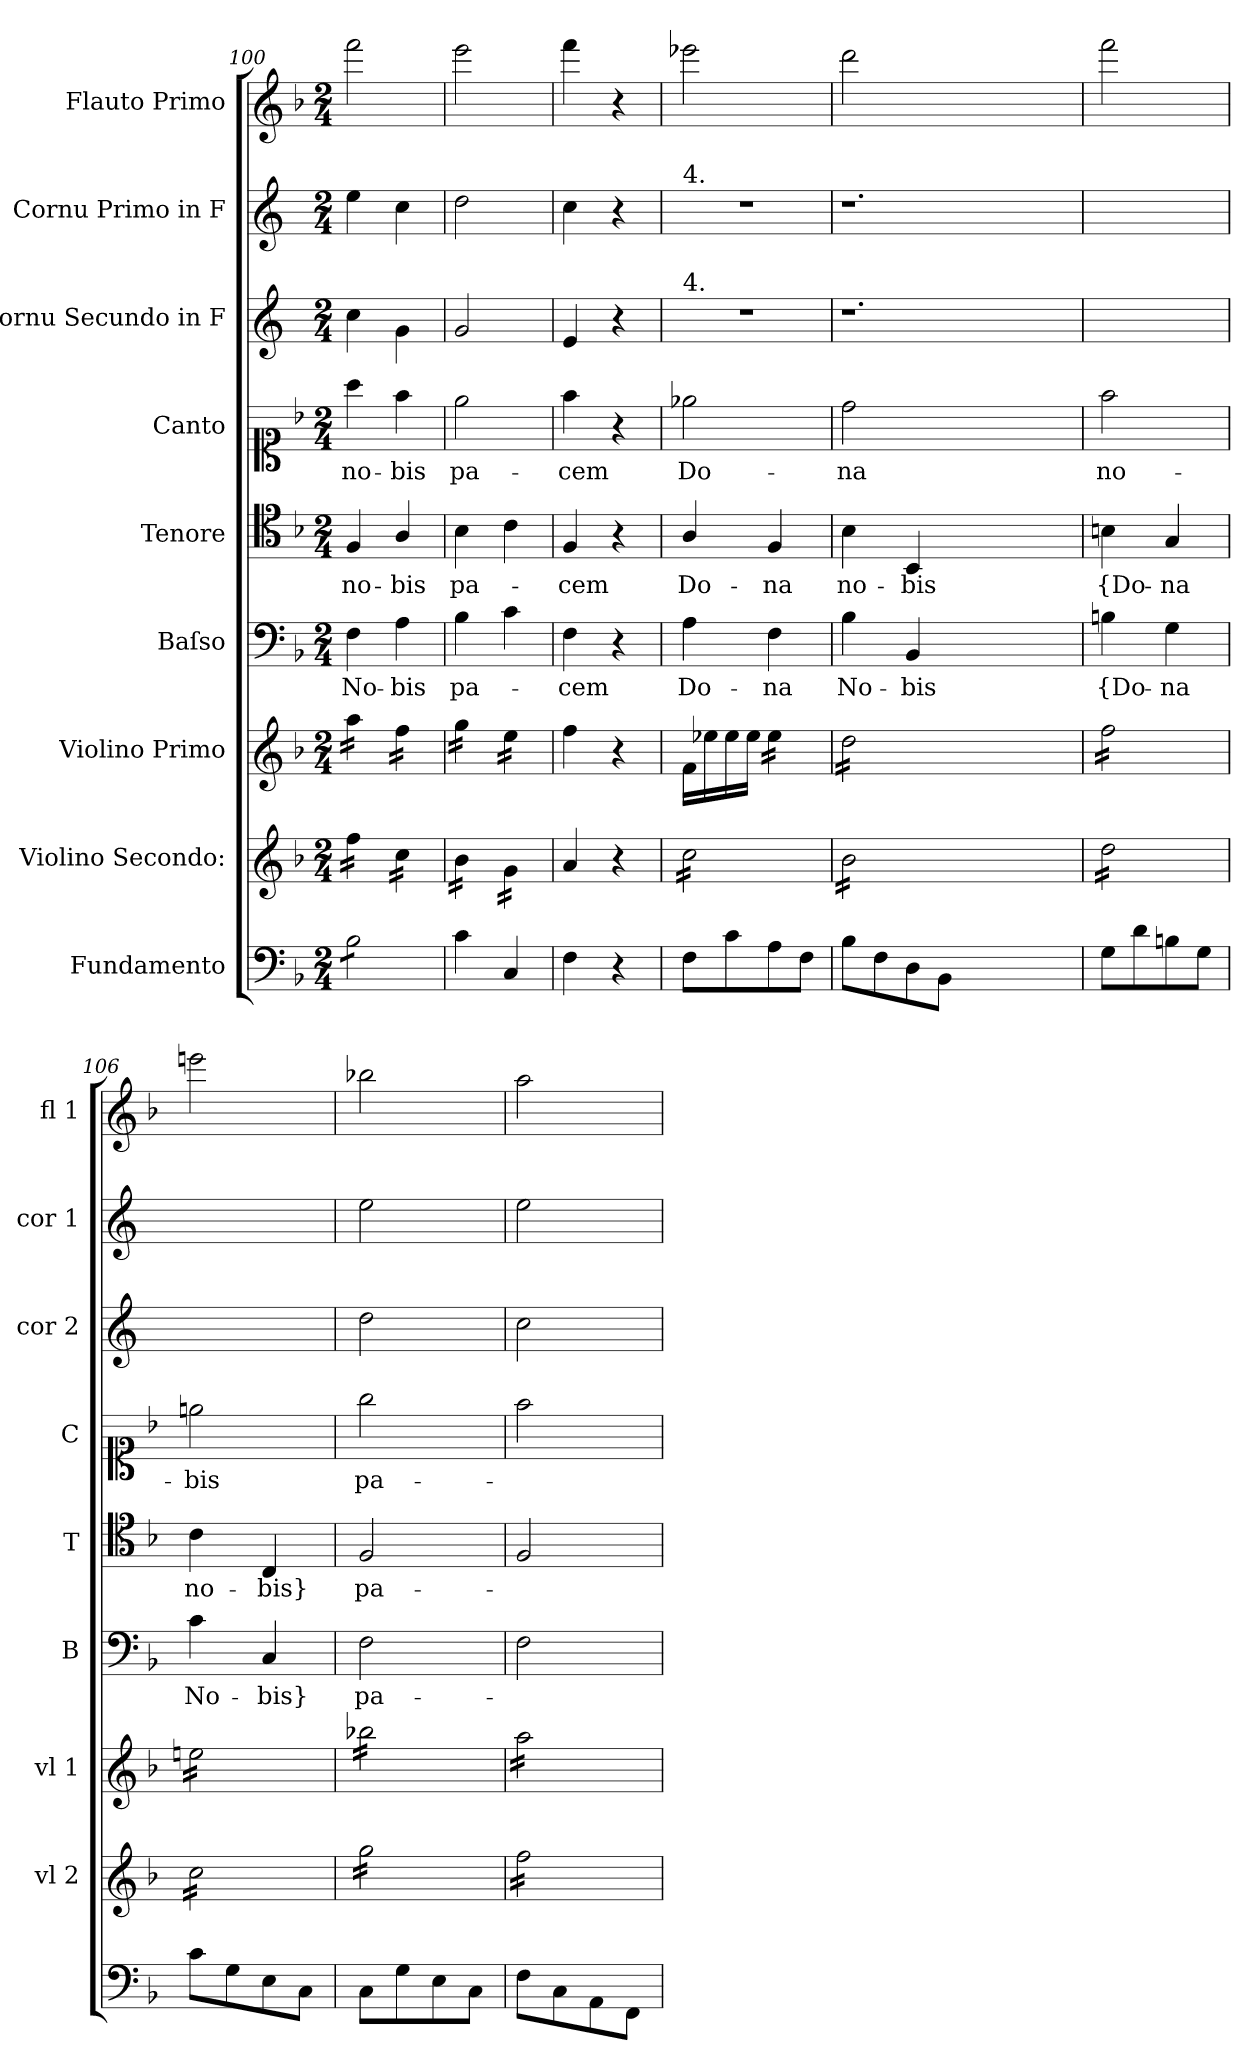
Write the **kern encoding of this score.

**kern	**kern	**kern	**kern	**text	**kern	**text	**kern	**text	**kern	**kern	**kern
*part9	*part8	*part7	*part6	*part6	*part5	*part5	*part4	*part4	*part3	*part2	*part1
*staff9	*staff8	*staff7	*staff6	*staff6	*staff5	*staff5	*staff4	*staff4	*staff3	*staff2	*staff1
*I"Fundamento	*I"Violino Secondo:	*I"Violino Primo	*I"Baſso	*	*I"Tenore	*	*I"Canto	*	*I"Cornu Secundo in F	*I"Cornu Primo in F	*I"Flauto Primo
*	*I'vl 2	*I'vl 1	*I'B	*	*I'T	*	*I'C	*	*I'cor 2	*I'cor 1	*I'fl 1
*clefF4	*clefG2	*clefG2	*clefF4	*	*clefC4	*	*clefC1	*	*clefG2	*clefG2	*clefG2
*	*	*	*	*	*	*	*	*	*ITrd4c7	*ITrd4c7	*
*k[b-]	*k[b-]	*k[b-]	*k[b-]	*	*k[b-]	*	*k[b-]	*	*k[b-]	*k[b-]	*k[b-]
*F:	*F:	*F:	*F:	*	*F:	*	*F:	*	*F:	*F:	*F:
*M2/4	*M2/4	*M2/4	*M2/4	*	*M2/4	*	*M2/4	*	*M2/4	*M2/4	*M2/4
=100	=100	=100	=100	=100	=100	=100	=100	=100	=100	=100	=100
*tremolo	*	*	*	*	*	*	*	*	*	*	*
*	*tremolo	*	*	*	*	*	*	*	*	*	*
*	*	*tremolo	*	*	*	*	*	*	*	*	*
8B-\L	16ff\LL	16aa\LL	4F\	No-	4F/	no-	4aa\	no-	4f\	4a\	2fff\
.	16ff\	16aa\	.	.	.	.	.	.	.	.	.
8B-\	16ff\	16aa\	.	.	.	.	.	.	.	.	.
.	16ff\JJ	16aa\JJ	.	.	.	.	.	.	.	.	.
8B-\	16cc\LL	16ff\LL	4A\	-bis	4A/	-bis	4ff\	-bis	4c\	4f\	.
.	16cc\	16ff\	.	.	.	.	.	.	.	.	.
8B-\J	16cc\	16ff\	.	.	.	.	.	.	.	.	.
*Xtremolo	*	*	*	*	*	*	*	*	*	*	*
.	16cc\JJ	16ff\JJ	.	.	.	.	.	.	.	.	.
=101	=101	=101	=101	=101	=101	=101	=101	=101	=101	=101	=101
4c\	16b-\LL	16gg\LL	4B-\	pa-	4B-\	pa-	2ee\	pa-	2c/	2g\	2eee\
.	16b-\	16gg\	.	.	.	.	.	.	.	.	.
.	16b-\	16gg\	.	.	.	.	.	.	.	.	.
.	16b-\JJ	16gg\JJ	.	.	.	.	.	.	.	.	.
4C/	16g\LL	16ee\LL	4c\	.	4c\	.	.	.	.	.	.
.	16g\	16ee\	.	.	.	.	.	.	.	.	.
.	16g\	16ee\	.	.	.	.	.	.	.	.	.
.	16g\JJ	16ee\JJ	.	.	.	.	.	.	.	.	.
*	*	*Xtremolo	*	*	*	*	*	*	*	*	*
*	*Xtremolo	*	*	*	*	*	*	*	*	*	*
=102	=102	=102	=102	=102	=102	=102	=102	=102	=102	=102	=102
4F\	4a/	4ff\	4F\	-cem	4F/	-cem	4ff\	-cem	4A/	4f\	4fff\
4r	4r	4r	4r	.	4r	.	4r	.	4r	4r	4r
=103	=103	=103	=103	=103	=103	=103	=103	=103	=103	=103	=103
!	!	!	!	!	!	!	!	!	!	!LO:TX:a:t=4.	!
!	!	!	!	!	!	!	!	!	!LO:TX:a:t=4.	!	!
*	*tremolo	*	*	*	*	*	*	*	*	*	*
8F\L	16cc\LL	16f\LL	4A\	Do-	4A/	Do-	2ee-X\	Do-	2r	2r	2eee-X\
.	16cc\	16ee-X\	.	.	.	.	.	.	.	.	.
8c\	16cc\	16ee-\	.	.	.	.	.	.	.	.	.
.	16cc\	16ee-\JJ	.	.	.	.	.	.	.	.	.
*	*	*tremolo	*	*	*	*	*	*	*	*	*
8A\	16cc\	16ee-\LL	4F\	-na	4F/	-na	.	.	.	.	.
.	16cc\	16ee-\	.	.	.	.	.	.	.	.	.
8F\J	16cc\	16ee-\	.	.	.	.	.	.	.	.	.
.	16cc\JJ	16ee-\JJ	.	.	.	.	.	.	.	.	.
=104	=104	=104	=104	=104	=104	=104	=104	=104	=104	=104	=104
8B-\L	16b-\LL	16dd\LL	4B-\	No-	4B-\	no-	2dd\	-na	1.r	1.r	2ddd\
.	16b-\	16dd\	.	.	.	.	.	.	.	.	.
8F\	16b-\	16dd\	.	.	.	.	.	.	.	.	.
.	16b-\	16dd\	.	.	.	.	.	.	.	.	.
8D\	16b-\	16dd\	4BB-/	-bis	4BB-/	-bis	.	.	.	.	.
.	16b-\	16dd\	.	.	.	.	.	.	.	.	.
8BB-\J	16b-\	16dd\	.	.	.	.	.	.	.	.	.
.	16b-\JJ	16dd\JJ	.	.	.	.	.	.	.	.	.
1ryy	1ryy	1ryy	1ryy	.	1ryy	.	1ryy	.	.	.	1ryy
=105	=105	=105	=105	=105	=105	=105	=105	=105	=105	=105	=105
8G\L	16dd\LL	16ff\LL	4Bn\	{Do-	4Bn\	{Do-	2ff\	no-	2ryy	2ryy	2fff\
.	16dd\	16ff\	.	.	.	.	.	.	.	.	.
8d\	16dd\	16ff\	.	.	.	.	.	.	.	.	.
.	16dd\	16ff\	.	.	.	.	.	.	.	.	.
8Bn\	16dd\	16ff\	4G\	-na	4G/	-na	.	.	.	.	.
.	16dd\	16ff\	.	.	.	.	.	.	.	.	.
8G\J	16dd\	16ff\	.	.	.	.	.	.	.	.	.
.	16dd\JJ	16ff\JJ	.	.	.	.	.	.	.	.	.
=106	=106	=106	=106	=106	=106	=106	=106	=106	=106	=106	=106
8c\L	16cc\LL	16een\LL	4c\	No-	4c\	no-	2een\	-bis	2ryy	2ryy	2eeen\
.	16cc\	16een\	.	.	.	.	.	.	.	.	.
8G\	16cc\	16een\	.	.	.	.	.	.	.	.	.
.	16cc\	16een\	.	.	.	.	.	.	.	.	.
8E\	16cc\	16een\	4C/	-bis}	4C/	-bis}	.	.	.	.	.
.	16cc\	16een\	.	.	.	.	.	.	.	.	.
8C\J	16cc\	16een\	.	.	.	.	.	.	.	.	.
.	16cc\JJ	16een\JJ	.	.	.	.	.	.	.	.	.
=107	=107	=107	=107	=107	=107	=107	=107	=107	=107	=107	=107
8C\L	16gg\LL	16bb-X\LL	2F\	pa-	2F/	pa-	2gg\	pa-	2g\	2a\	2bb-X\
.	16gg\	16bb-X\	.	.	.	.	.	.	.	.	.
8G\	16gg\	16bb-X\	.	.	.	.	.	.	.	.	.
.	16gg\	16bb-X\	.	.	.	.	.	.	.	.	.
8E\	16gg\	16bb-X\	.	.	.	.	.	.	.	.	.
.	16gg\	16bb-X\	.	.	.	.	.	.	.	.	.
8C\J	16gg\	16bb-X\	.	.	.	.	.	.	.	.	.
.	16gg\JJ	16bb-X\JJ	.	.	.	.	.	.	.	.	.
=108	=108	=108	=108	=108	=108	=108	=108	=108	=108	=108	=108
8F\L	16ff\LL	16aa\LL	2F\	.	2F/	.	2ff\	.	2f\	2a\	2aa\
.	16ff\	16aa\	.	.	.	.	.	.	.	.	.
8C\	16ff\	16aa\	.	.	.	.	.	.	.	.	.
.	16ff\	16aa\	.	.	.	.	.	.	.	.	.
8AA\	16ff\	16aa\	.	.	.	.	.	.	.	.	.
.	16ff\	16aa\	.	.	.	.	.	.	.	.	.
8FF\J	16ff\	16aa\	.	.	.	.	.	.	.	.	.
.	16ff\JJ	16aa\JJ	.	.	.	.	.	.	.	.	.
*	*	*Xtremolo	*	*	*	*	*	*	*	*	*
*	*Xtremolo	*	*	*	*	*	*	*	*	*	*
=	=	=	=	=	=	=	=	=	=	=	=
*-	*-	*-	*-	*-	*-	*-	*-	*-	*-	*-	*-
